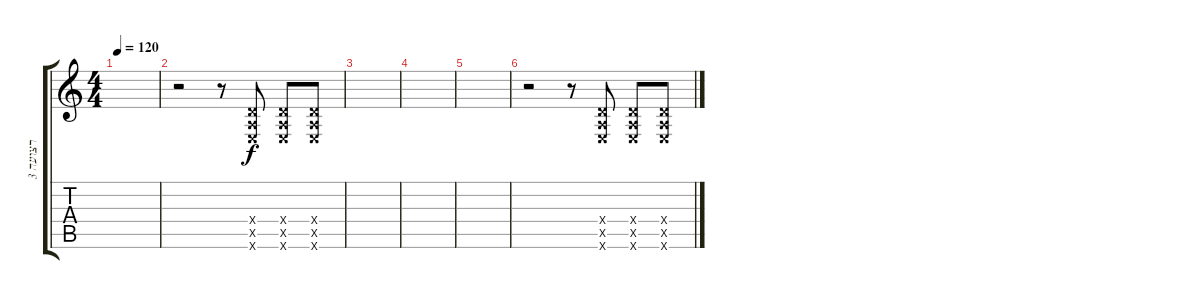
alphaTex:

\track ("רצועה 3" "רצועה 3") {instrument distortionguitar}
\staff {score tabs}
\tuning (E4 B3 G3 D3 A2 E2) {hide}
\ts (4 4)
\tempo 120
\clef g2
\ks c
|
r.2 r.8 (0.4{x} 0.5{x} 0.6{x}).8 (0.4{x} 0.5{x} 0.6{x}).8 (0.4{x} 0.5{x} 0.6{x}).8 |
|
|
|
r.2 r.8 (0.4{x} 0.5{x} 0.6{x}).8 (0.4{x} 0.5{x} 0.6{x}).8 (0.4{x} 0.5{x} 0.6{x}).8
